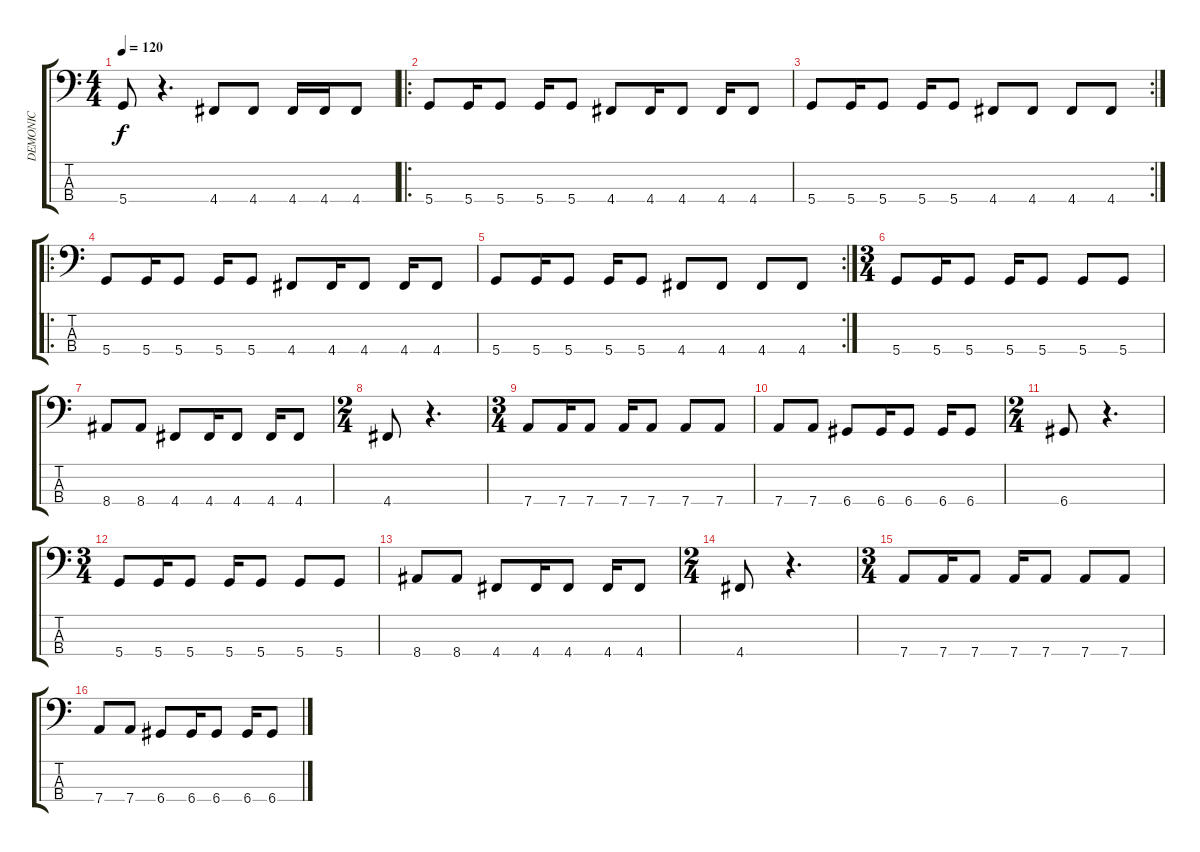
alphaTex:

\track ("DEMONIC" "DEMONIC") {instrument electricbassfinger}
\staff {score tabs}
\tuning (F2 C2 G1 D1) {hide}
\ts (4 4)
\tempo 120
\clef f4
\ks c
5.4.8{dy f} r.4{d} 4.4.8 4.4.8 4.4.16 4.4.16 4.4.8 |
\ro
5.4.8 5.4.16 5.4.8 5.4.16 5.4.8 4.4.8 4.4.16 4.4.8 4.4.16 4.4.8 |
\rc 2
5.4.8 5.4.16 5.4.8 5.4.16 5.4.8 4.4.8 4.4.8 4.4.8 4.4.8 |
\ro
5.4.8 5.4.16 5.4.8 5.4.16 5.4.8 4.4.8 4.4.16 4.4.8 4.4.16 4.4.8 |
\rc 2
5.4.8 5.4.16 5.4.8 5.4.16 5.4.8 4.4.8 4.4.8 4.4.8 4.4.8 |
\ts (3 4)
5.4.8 5.4.16 5.4.8 5.4.16 5.4.8 5.4.8 5.4.8 |
8.4.8 8.4.8 4.4.8 4.4.16 4.4.8 4.4.16 4.4.8 |
\ts (2 4)
4.4.8 r.4{d} |
\ts (3 4)
7.4.8 7.4.16 7.4.8 7.4.16 7.4.8 7.4.8 7.4.8 |
7.4.8 7.4.8 6.4.8 6.4.16 6.4.8 6.4.16 6.4.8 |
\ts (2 4)
6.4.8 r.4{d} |
\ts (3 4)
5.4.8 5.4.16 5.4.8 5.4.16 5.4.8 5.4.8 5.4.8 |
8.4.8 8.4.8 4.4.8 4.4.16 4.4.8 4.4.16 4.4.8 |
\ts (2 4)
4.4.8 r.4{d} |
\ts (3 4)
7.4.8 7.4.16 7.4.8 7.4.16 7.4.8 7.4.8 7.4.8 |
7.4.8 7.4.8 6.4.8 6.4.16 6.4.8 6.4.16 6.4.8
